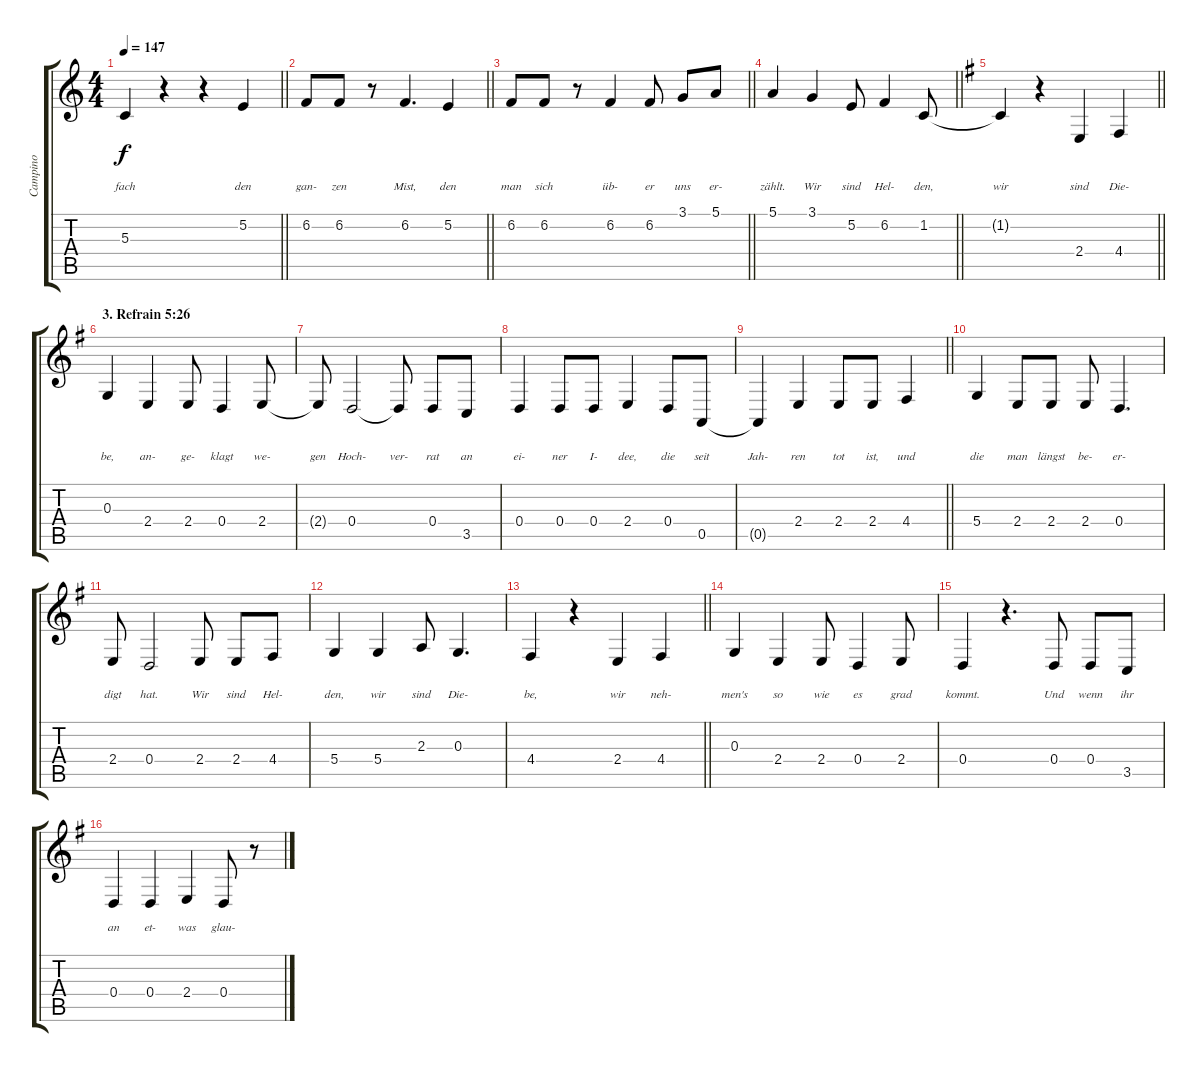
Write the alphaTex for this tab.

\track ("Campino" "Campino") {instrument flute}
\staff {score tabs}
\tuning (E4 B3 G3 D3 A2 E2) {hide}
\ts (4 4)
\tempo 147
\clef g2
\barLineRight lightlight
\ks c
5.3{t}.4{lyrics (0 "") lyrics (1 "") lyrics (2 "") lyrics (3 "fach") lyrics (4 "") dy f} r.4 r.4 5.2.4{lyrics (0 "") lyrics (1 "") lyrics (2 "") lyrics (3 "den") lyrics (4 "")} |
\barLineRight lightlight
6.2.8{lyrics (0 "") lyrics (1 "") lyrics (2 "") lyrics (3 "gan-") lyrics (4 "")} 6.2.8{lyrics (0 "") lyrics (1 "") lyrics (2 "") lyrics (3 "zen") lyrics (4 "")} r.8 6.2.4{d lyrics (0 "") lyrics (1 "") lyrics (2 "") lyrics (3 "Mist,") lyrics (4 "")} 5.2.4{lyrics (0 "") lyrics (1 "") lyrics (2 "") lyrics (3 "den") lyrics (4 "")} |
\barLineRight lightlight
6.2.8{lyrics (0 "") lyrics (1 "") lyrics (2 "") lyrics (3 "man") lyrics (4 "")} 6.2.8{lyrics (0 "") lyrics (1 "") lyrics (2 "") lyrics (3 "sich") lyrics (4 "")} r.8 6.2.4{lyrics (0 "") lyrics (1 "") lyrics (2 "") lyrics (3 "üb-") lyrics (4 "")} 6.2.8{lyrics (0 "") lyrics (1 "") lyrics (2 "") lyrics (3 "er") lyrics (4 "")} 3.1.8{lyrics (0 "") lyrics (1 "") lyrics (2 "") lyrics (3 "uns") lyrics (4 "")} 5.1.8{lyrics (0 "") lyrics (1 "") lyrics (2 "") lyrics (3 "er-") lyrics (4 "")} |
\barLineRight lightlight
5.1.4{lyrics (0 "") lyrics (1 "") lyrics (2 "") lyrics (3 "zählt.") lyrics (4 "")} 3.1.4{lyrics (0 "") lyrics (1 "") lyrics (2 "") lyrics (3 "Wir") lyrics (4 "")} 5.2.8{lyrics (0 "") lyrics (1 "") lyrics (2 "") lyrics (3 "sind") lyrics (4 "")} 6.2.4{lyrics (0 "") lyrics (1 "") lyrics (2 "") lyrics (3 "Hel-") lyrics (4 "")} 1.2.8{lyrics (0 "") lyrics (1 "") lyrics (2 "") lyrics (3 "den,") lyrics (4 "")} |
\barLineRight lightlight
\ks g
1.2{t}.4{lyrics (0 "") lyrics (1 "") lyrics (2 "") lyrics (3 "wir") lyrics (4 "")} r.4 2.4.4{lyrics (0 "") lyrics (1 "") lyrics (2 "") lyrics (3 "sind") lyrics (4 "")} 4.4.4{lyrics (0 "") lyrics (1 "") lyrics (2 "") lyrics (3 "Die-") lyrics (4 "")} |
\section ("" "3. Refrain 5:26")
0.3.4{lyrics (0 "") lyrics (1 "") lyrics (2 "") lyrics (3 "be,") lyrics (4 "")} 2.4.4{lyrics (0 "") lyrics (1 "") lyrics (2 "") lyrics (3 "an-") lyrics (4 "")} 2.4.8{lyrics (0 "") lyrics (1 "") lyrics (2 "") lyrics (3 "ge-") lyrics (4 "")} 0.4.4{lyrics (0 "") lyrics (1 "") lyrics (2 "") lyrics (3 "klagt") lyrics (4 "")} 2.4.8{lyrics (0 "") lyrics (1 "") lyrics (2 "") lyrics (3 "we-") lyrics (4 "")} |
2.4{t}.8{lyrics (0 "") lyrics (1 "") lyrics (2 "") lyrics (3 "gen") lyrics (4 "")} 0.4.2{lyrics (0 "") lyrics (1 "") lyrics (2 "") lyrics (3 "Hoch-") lyrics (4 "")} 0.4{t}.8{lyrics (0 "") lyrics (1 "") lyrics (2 "") lyrics (3 "ver-") lyrics (4 "")} 0.4.8{lyrics (0 "") lyrics (1 "") lyrics (2 "") lyrics (3 "rat") lyrics (4 "")} 3.5.8{lyrics (0 "") lyrics (1 "") lyrics (2 "") lyrics (3 "an") lyrics (4 "")} |
0.4.4{lyrics (0 "") lyrics (1 "") lyrics (2 "") lyrics (3 "ei-") lyrics (4 "")} 0.4.8{lyrics (0 "") lyrics (1 "") lyrics (2 "") lyrics (3 "ner") lyrics (4 "")} 0.4.8{lyrics (0 "") lyrics (1 "") lyrics (2 "") lyrics (3 "I-") lyrics (4 "")} 2.4.4{lyrics (0 "") lyrics (1 "") lyrics (2 "") lyrics (3 "dee,") lyrics (4 "")} 0.4.8{lyrics (0 "") lyrics (1 "") lyrics (2 "") lyrics (3 "die") lyrics (4 "")} 0.5.8{lyrics (0 "") lyrics (1 "") lyrics (2 "") lyrics (3 "seit") lyrics (4 "")} |
\barLineRight lightlight
0.5{t}.4{lyrics (0 "") lyrics (1 "") lyrics (2 "") lyrics (3 "Jah-") lyrics (4 "")} 2.4.4{lyrics (0 "") lyrics (1 "") lyrics (2 "") lyrics (3 "ren") lyrics (4 "")} 2.4.8{lyrics (0 "") lyrics (1 "") lyrics (2 "") lyrics (3 "tot") lyrics (4 "")} 2.4.8{lyrics (0 "") lyrics (1 "") lyrics (2 "") lyrics (3 "ist,") lyrics (4 "")} 4.4.4{lyrics (0 "") lyrics (1 "") lyrics (2 "") lyrics (3 "und") lyrics (4 "")} |
5.4.4{lyrics (0 "") lyrics (1 "") lyrics (2 "") lyrics (3 "die") lyrics (4 "")} 2.4.8{lyrics (0 "") lyrics (1 "") lyrics (2 "") lyrics (3 "man") lyrics (4 "")} 2.4.8{lyrics (0 "") lyrics (1 "") lyrics (2 "") lyrics (3 "längst") lyrics (4 "")} 2.4.8{lyrics (0 "") lyrics (1 "") lyrics (2 "") lyrics (3 "be-") lyrics (4 "")} 0.4.4{d lyrics (0 "") lyrics (1 "") lyrics (2 "") lyrics (3 "er-") lyrics (4 "")} |
2.4.8{lyrics (0 "") lyrics (1 "") lyrics (2 "") lyrics (3 "digt") lyrics (4 "")} 0.4.2{lyrics (0 "") lyrics (1 "") lyrics (2 "") lyrics (3 "hat.") lyrics (4 "")} 2.4.8{lyrics (0 "") lyrics (1 "") lyrics (2 "") lyrics (3 "Wir") lyrics (4 "")} 2.4.8{lyrics (0 "") lyrics (1 "") lyrics (2 "") lyrics (3 "sind") lyrics (4 "")} 4.4.8{lyrics (0 "") lyrics (1 "") lyrics (2 "") lyrics (3 "Hel-") lyrics (4 "")} |
5.4.4{lyrics (0 "") lyrics (1 "") lyrics (2 "") lyrics (3 "den,") lyrics (4 "")} 5.4.4{lyrics (0 "") lyrics (1 "") lyrics (2 "") lyrics (3 "wir") lyrics (4 "")} 2.3.8{lyrics (0 "") lyrics (1 "") lyrics (2 "") lyrics (3 "sind") lyrics (4 "")} 0.3.4{d lyrics (0 "") lyrics (1 "") lyrics (2 "") lyrics (3 "Die-") lyrics (4 "")} |
\barLineRight lightlight
4.4.4{lyrics (0 "") lyrics (1 "") lyrics (2 "") lyrics (3 "be,") lyrics (4 "")} r.4 2.4.4{lyrics (0 "") lyrics (1 "") lyrics (2 "") lyrics (3 "wir") lyrics (4 "")} 4.4.4{lyrics (0 "") lyrics (1 "") lyrics (2 "") lyrics (3 "neh-") lyrics (4 "")} |
0.3.4{lyrics (0 "") lyrics (1 "") lyrics (2 "") lyrics (3 "men's") lyrics (4 "")} 2.4.4{lyrics (0 "") lyrics (1 "") lyrics (2 "") lyrics (3 "so") lyrics (4 "")} 2.4.8{lyrics (0 "") lyrics (1 "") lyrics (2 "") lyrics (3 "wie") lyrics (4 "")} 0.4.4{lyrics (0 "") lyrics (1 "") lyrics (2 "") lyrics (3 "es") lyrics (4 "")} 2.4.8{lyrics (0 "") lyrics (1 "") lyrics (2 "") lyrics (3 "grad") lyrics (4 "")} |
0.4.4{lyrics (0 "") lyrics (1 "") lyrics (2 "") lyrics (3 "kommt.") lyrics (4 "")} r.4{d} 0.4.8{lyrics (0 "") lyrics (1 "") lyrics (2 "") lyrics (3 "Und") lyrics (4 "")} 0.4.8{lyrics (0 "") lyrics (1 "") lyrics (2 "") lyrics (3 "wenn") lyrics (4 "")} 3.5.8{lyrics (0 "") lyrics (1 "") lyrics (2 "") lyrics (3 "ihr") lyrics (4 "")} |
0.4.4{lyrics (0 "") lyrics (1 "") lyrics (2 "") lyrics (3 "an") lyrics (4 "")} 0.4.4{lyrics (0 "") lyrics (1 "") lyrics (2 "") lyrics (3 "et-") lyrics (4 "")} 2.4.4{lyrics (0 "") lyrics (1 "") lyrics (2 "") lyrics (3 "was") lyrics (4 "")} 0.4.8{lyrics (0 "") lyrics (1 "") lyrics (2 "") lyrics (3 "glau-") lyrics (4 "")} r.8
